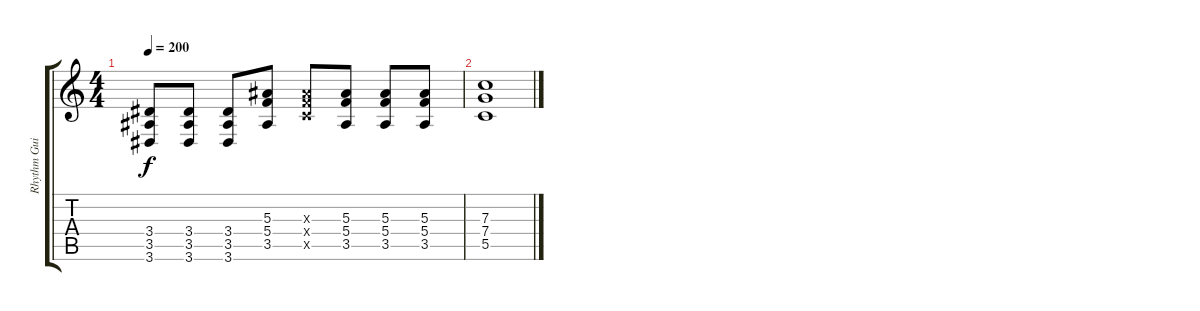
\track ("Rhythm Guitar" "Rhythm Gui") {instrument distortionguitar}
\staff {score tabs}
\tuning (D4 A3 F3 C3 G2 C2) {hide}
\ts (4 4)
\tempo 200
\clef g2
\ks c
(3.4 3.5 3.6).8{dy f} (3.4 3.5 3.6).8 (3.4 3.5 3.6).8 (5.3 5.4 3.5).8 (5.3{x} 5.4{x} 5.5{x}).8 (5.3 5.4 3.5).8 (5.3 5.4 3.5).8 (5.3 5.4 3.5).8 |
(7.3 7.4 5.5).1
